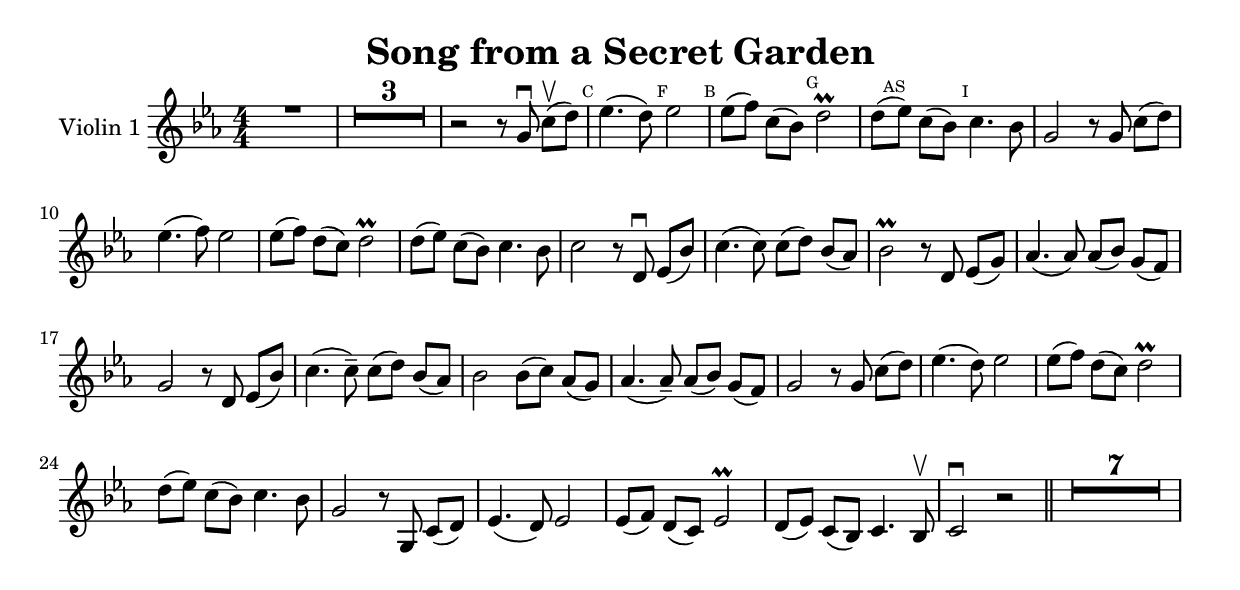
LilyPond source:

\version "2.18.2"

\header {
  title = "Song from a Secret Garden"
}

\paper {
    #(set-paper-size "a4")
}

global = {
    \time 4/4
}


\score {
  \new StaffGroup \relative a' \repeat volta 1 {
    \set Staff.instrumentName = #"Violin 1"
    \override Glissando.style = #'trill

    % "b" Symbole auf Notenlinen => Ton wird eine halbe Note tiefer gespielt
    \set Staff.keySignature = #`(((0 . 6) . ,FLAT)
                               ((0 . 9) . ,FLAT)
                               ((0 . 5) . ,FLAT)
                              )
    \compressFullBarRests
    \numericTimeSignature
    \override MultiMeasureRest.expand-limit = #2
    \override MultiMeasureRest.staff-position = #2
    \omit Accidental  % omit natural marks (Auflösungszeichen) - alternativ: b8 -> bes8

     R1 |
     R1*3 |
     r2 r8 g\downbow c[\upbow(d)] |
     % Frage; ist in der handschriftichen Fassung ein "C" über dem Notenkopf? Dann ein "F" und "B" ?
     % sind dafür ausdruckelemente (http://lilypond.org/doc/v2.19/Documentation/notation/expressive-marks-attached-to-notes)
     % oder simple Textartige Zeichen (http://lilypond.org/doc/v2.18/Documentation/notation/writing-text#text-marks) 
     % angemessen?
     \mark \markup { \teeny C } e4.( d8) \mark \markup { \teeny F }  e2 |
     \mark \markup { \teeny B } e8[( f8)] c8[( b8)]  \mark \markup { \teeny G } d2\prall |
      % ende der ersten reihe

      d8[(\mark \markup { \teeny AS }  e8)] c8[( b8)] \mark \markup { \teeny I } c4. b8 |
      g2 r8 g8 c8[( d8)] |
      e4.( f8) e2 |
      e8[( f8)] d8[( c8)] d2\prall 
      % ende der zweiten reihe

      d8[(e8)] c8[( b8)] c4. b8 |
      c2 r8 d,\downbow e[(b')] |
      c4.( c8) c8( d8) b[( a)]
       % ende der dritten reihe
 
      b2\prall r8 d, e[( g)]
      a4.( a8) a8[( b8)] g8[( f8)]
      g2 r8 d8 e[( b')]
       % ende der vierten reihe

      % http://lilypond.org/doc/v2.19/Documentation/notation/expressive-marks-attached-to-notes
      % tenuto => -- => strich über notenkpf / Artikulationszeichen
      c4.(c8--) c[( d)] b[( a)] |
      b2 b8[( c)] a[( g)] |
      a4.( a8--) a8[( b)] g8[( f)]
       % ende der fünften reihe

      g2 r8 g8 c[( d)] |
      e4.( d8) e2 |
      e8[(f )] d[( c)] d2\prall
      % ende der sechsten reihe

      d8[(e)] c[(b)] c4. b8 |
      g2 r8 g,8 c8[( d)]
      e4.( d8) e2 |
      e8[( f)] d[( c)] e2\prall | % "Prall" unter dem Notenkopf möglich?
      % ende der siebenten reihe

      d8[( e)] c[( b)] c4. b8 \upbow |
      c2 \downbow r2 \bar "||"  |
      R1*7


    }
}